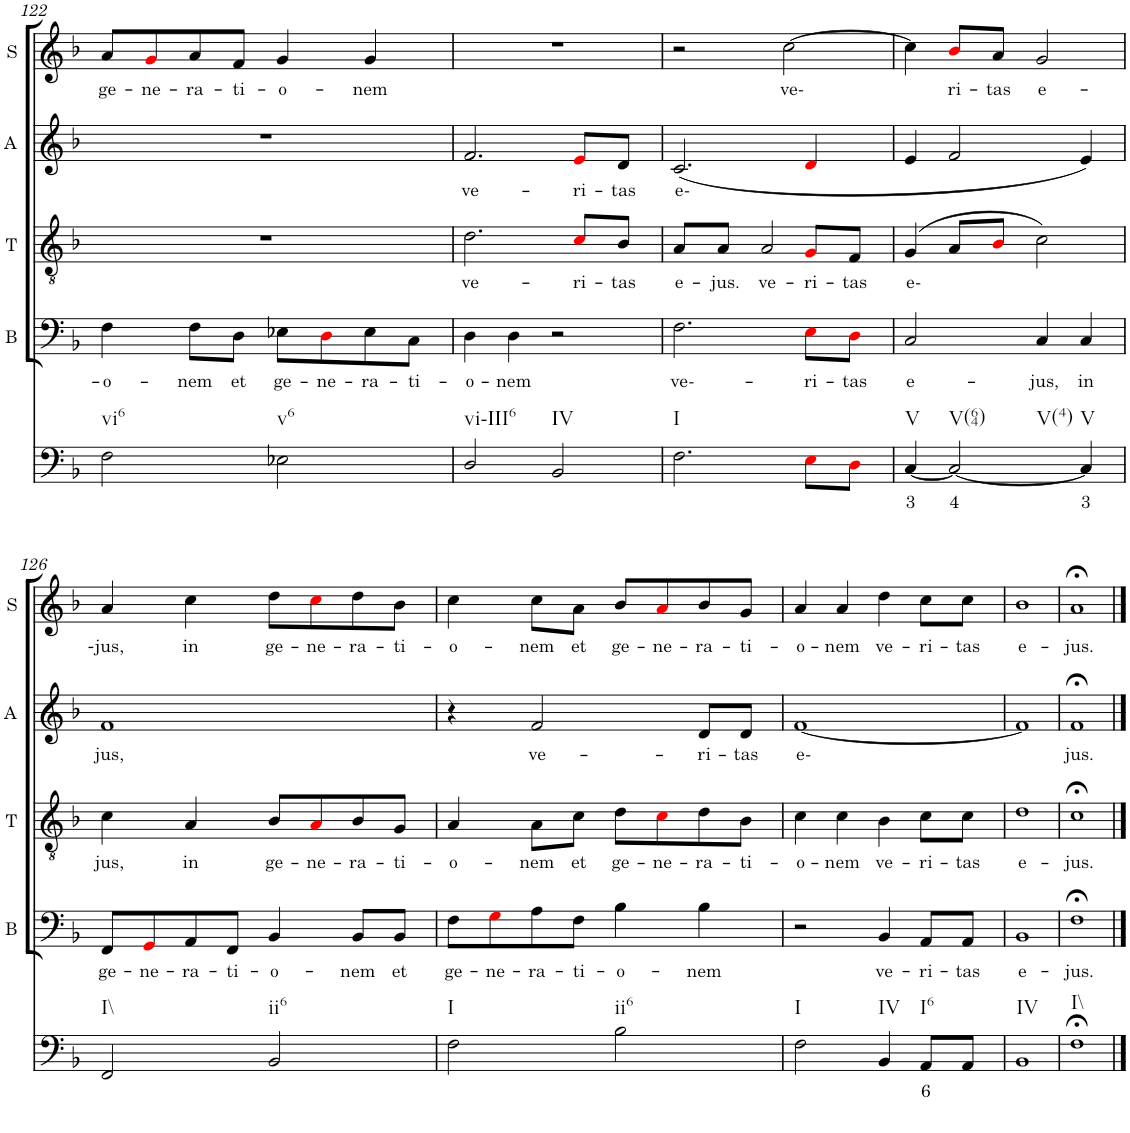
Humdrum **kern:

**kern	**text	**kern	**text	**kern	**text	**kern	**text	**kern	**text
*part5	*part5	*part4	*part4	*part3	*part3	*part2	*part2	*part1	*part1
*staff5	*staff5	*staff4	*staff4	*staff3	*staff3	*staff2	*staff2	*staff1	*staff1
*I"Continuo	*	*I"Bass	*	*I"Tenor	*	*I"Alto	*	*I"Soprano	*
*	*	*I'B	*	*I'T	*	*I'A	*	*I'S	*
!!LO:PB:g=z
*clefF4	*	*clefF4	*	*clefF4	*	*clefF4	*	*clefG2	*
*k[b-]	*	*k[b-]	*	*k[b-]	*	*k[b-]	*	*k[b-]	*
*M4/4	*	*M4/4	*	*M4/4	*	*M4/4	*	*M4/4	*
=122	=122	=122	=122	=122	=122	=122	=122	=122	=122
!LO:TX:b:t=vi6	!	!	!	!	!	!	!	!	!
!	!	!	!LO:LY:b	!	!	!	!	!	!LO:LY:b
2F\	.	4F\	o-	1r	.	1r	.	8a/L	ge-
!	!	!	!	!	!	!	!	!	!LO:LY:b
.	.	.	.	.	.	.	.	8gi/	ne-
!	!	!	!LO:LY:b	!	!	!	!	!	!LO:LY:b
.	.	8F\L	nem	.	.	.	.	8a/	ra-
!	!	!	!LO:LY:b	!	!	!	!	!	!LO:LY:b
.	.	8D\J	et	.	.	.	.	8f/J	ti-
!LO:TX:b:t=v6	!	!	!	!	!	!	!	!	!
!	!	!	!LO:LY:b	!	!	!	!	!	!LO:LY:b
2E-X\	.	8E-X\L	ge-	.	.	.	.	4g/	o-
!	!	!	!LO:LY:b	!	!	!	!	!	!
.	.	8Di\	ne-	.	.	.	.	.	.
!	!	!	!LO:LY:b	!	!	!	!	!	!LO:LY:b
.	.	8E-\	ra-	.	.	.	.	4g/	nem
!	!	!	!LO:LY:b	!	!	!	!	!	!
.	.	8C\J	ti-	.	.	.	.	.	.
=123	=123	=123	=123	=123	=123	=123	=123	=123	=123
!LO:TX:b:t=vi-III6	!	!	!	!	!	!	!	!	!
!	!	!	!LO:LY:b	!	!LO:LY:b	!	!LO:LY:b	!	!
2D/	.	4D\	o-	2.d\	ve-	2.f/	ve-	1r	.
!	!	!	!LO:LY:b	!	!	!	!	!	!
.	.	4D\	nem	.	.	.	.	.	.
!LO:TX:b:t=IV	!	!	!	!	!	!	!	!	!
2BB-/	.	2r	.	.	.	.	.	.	.
!	!	!	!	!	!LO:LY:b	!	!LO:LY:b	!	!
.	.	.	.	8ci/L	ri-	8ei/L	ri-	.	.
!	!	!	!	!	!LO:LY:b	!	!LO:LY:b	!	!
.	.	.	.	8B-/J	tas	8d/J	tas	.	.
=124	=124	=124	=124	=124	=124	=124	=124	=124	=124
!LO:TX:b:t=I	!	!	!	!	!	!	!	!	!
!	!	!	!LO:LY:b	!	!LO:LY:b	!	!LO:LY:b	!	!
2.F\	.	2.F\	ve--	8A/L	e-	(2.c/	e-	2r	.
!	!	!	!	!	!LO:LY:b	!	!	!	!
.	.	.	.	8A/J	jus.	.	.	.	.
!	!	!	!	!	!LO:LY:b	!	!	!	!
.	.	.	.	2A/	ve-	.	.	.	.
!	!	!	!	!	!	!	!	!	!LO:LY:b
.	.	.	.	.	.	.	.	[2cc\	ve-
!	!	!	!LO:LY:b	!	!LO:LY:b	!	!	!	!
8Ei\L	.	8Ei\L	ri-	8Gi/L	ri-	4di/	.	.	.
!	!	!	!LO:LY:b	!	!LO:LY:b	!	!	!	!
8Di\J	.	8Di\J	tas	8F/J	tas	.	.	.	.
=125	=125	=125	=125	=125	=125	=125	=125	=125	=125
!LO:TX:b:t=V	!	!	!	!	!	!	!	!	!
!	!LO:LY:b	!	!LO:LY:b	!	!LO:LY:b	!	!	!	!
[4C/	3	2C/	e-	(4G/	e-	4e/	.	4cc\]	.
!LO:TX:b:t=V(64)	!	!	!	!	!	!	!	!	!
!LO:TX:b:t=V(4)	!	!	!	!	!	!	!	!	!
!	!LO:LY:b	!	!	!	!	!	!	!	!LO:LY:b
2C/_	4	.	.	8A/L	.	2f/	.	8b-i/L	ri-
!	!	!	!	!	!	!	!	!	!LO:LY:b
.	.	.	.	8B-i/J	.	.	.	8a/J	tas
!	!	!	!LO:LY:b	!	!	!	!	!	!LO:LY:b
.	.	4C/	jus,	2c\)	.	.	.	2g/	e-
!LO:TX:b:t=V	!	!	!	!	!	!	!	!	!
!	!LO:LY:b	!	!LO:LY:b	!	!	!	!	!	!
4C/]	3	4C/	in	.	.	4e/)	.	.	.
!!LO:LB:g=z
=126	=126	=126	=126	=126	=126	=126	=126	=126	=126
!LO:TX:b:t=I\\	!	!	!	!	!	!	!	!	!
!	!	!	!LO:LY:b	!	!LO:LY:b	!	!LO:LY:b	!	!LO:LY:b
2FF/	.	8FF/L	ge-	4c\	jus,	1f	jus,	4a/	jus,
!	!	!	!LO:LY:b	!	!	!	!	!	!
.	.	8GGi/	ne-	.	.	.	.	.	.
!	!	!	!LO:LY:b	!	!LO:LY:b	!	!	!	!LO:LY:b
.	.	8AA/	ra-	4A/	in	.	.	4cc\	in
!	!	!	!LO:LY:b	!	!	!	!	!	!
.	.	8FF/J	ti-	.	.	.	.	.	.
!LO:TX:b:t=ii6	!	!	!	!	!	!	!	!	!
!	!	!	!LO:LY:b	!	!LO:LY:b	!	!	!	!LO:LY:b
2BB-/	.	4BB-/	o-	8B-/L	ge-	.	.	8dd\L	ge-
!	!	!	!	!	!LO:LY:b	!	!	!	!LO:LY:b
.	.	.	.	8Ai/	ne-	.	.	8cci\	ne-
!	!	!	!LO:LY:b	!	!LO:LY:b	!	!	!	!LO:LY:b
.	.	8BB-/L	nem	8B-/	ra-	.	.	8dd\	ra-
!	!	!	!LO:LY:b	!	!LO:LY:b	!	!	!	!LO:LY:b
.	.	8BB-/J	et	8G/J	ti-	.	.	8b-\J	ti-
=127	=127	=127	=127	=127	=127	=127	=127	=127	=127
!LO:TX:b:t=I	!	!	!	!	!	!	!	!	!
!	!	!	!LO:LY:b	!	!LO:LY:b	!	!	!	!LO:LY:b
2F\	.	8F\L	ge-	4A/	o-	4r	.	4cc\	o-
!	!	!	!LO:LY:b	!	!	!	!	!	!
.	.	8Gi\	ne-	.	.	.	.	.	.
!	!	!	!LO:LY:b	!	!LO:LY:b	!	!LO:LY:b	!	!LO:LY:b
.	.	8A\	ra-	8A\L	nem	2f/	ve-	8cc\L	nem
!	!	!	!LO:LY:b	!	!LO:LY:b	!	!	!	!LO:LY:b
.	.	8F\J	ti-	8c\J	et	.	.	8a\J	et
!LO:TX:b:t=ii6	!	!	!	!	!	!	!	!	!
!	!	!	!LO:LY:b	!	!LO:LY:b	!	!	!	!LO:LY:b
2B-\	.	4B-\	o-	8d\L	ge-	.	.	8b-/L	ge-
!	!	!	!	!	!LO:LY:b	!	!	!	!LO:LY:b
.	.	.	.	8ci\	ne-	.	.	8ai/	ne-
!	!	!	!LO:LY:b	!	!LO:LY:b	!	!LO:LY:b	!	!LO:LY:b
.	.	4B-\	nem	8d\	ra-	8d/L	ri-	8b-/	ra-
!	!	!	!	!	!LO:LY:b	!	!LO:LY:b	!	!LO:LY:b
.	.	.	.	8B-\J	ti-	8d/J	tas	8g/J	ti-
=128	=128	=128	=128	=128	=128	=128	=128	=128	=128
!LO:TX:b:t=I	!	!	!	!	!	!	!	!	!
!	!	!	!	!	!LO:LY:b	!	!LO:LY:b	!	!LO:LY:b
2F\	.	2r	.	4c\	o-	[1f	e-	4a/	o-
!	!	!	!	!	!LO:LY:b	!	!	!	!LO:LY:b
.	.	.	.	4c\	nem	.	.	4a/	nem
!LO:TX:b:t=IV	!	!	!	!	!	!	!	!	!
!	!	!	!LO:LY:b	!	!LO:LY:b	!	!	!	!LO:LY:b
4BB-/	.	4BB-/	ve-	4B-\	ve-	.	.	4dd\	ve-
!LO:TX:b:t=I6	!	!	!	!	!	!	!	!	!
!	!LO:LY:b	!	!LO:LY:b	!	!LO:LY:b	!	!	!	!LO:LY:b
8AA/L	6	8AA/L	ri-	8c\L	ri-	.	.	8cc\L	ri-
!	!	!	!LO:LY:b	!	!LO:LY:b	!	!	!	!LO:LY:b
8AA/J	.	8AA/J	tas	8c\J	tas	.	.	8cc\J	tas
=129	=129	=129	=129	=129	=129	=129	=129	=129	=129
!LO:TX:b:t=IV	!	!	!	!	!	!	!	!	!
!	!	!	!LO:LY:b	!	!LO:LY:b	!	!	!	!LO:LY:b
1BB-	.	1BB-	e-	1d	e-	1f]	.	1b-	e-
=130	=130	=130	=130	=130	=130	=130	=130	=130	=130
!LO:TX:b:t=I\\	!	!	!	!	!	!	!	!	!
!	!	!	!LO:LY:b	!	!LO:LY:b	!	!LO:LY:b	!	!LO:LY:b
1F;<	.	1F;<	jus.	1c;<	jus.	1f;<	jus.	1a;<	jus.
==	==	==	==	==	==	==	==	==	==
*-	*-	*-	*-	*-	*-	*-	*-	*-	*-
